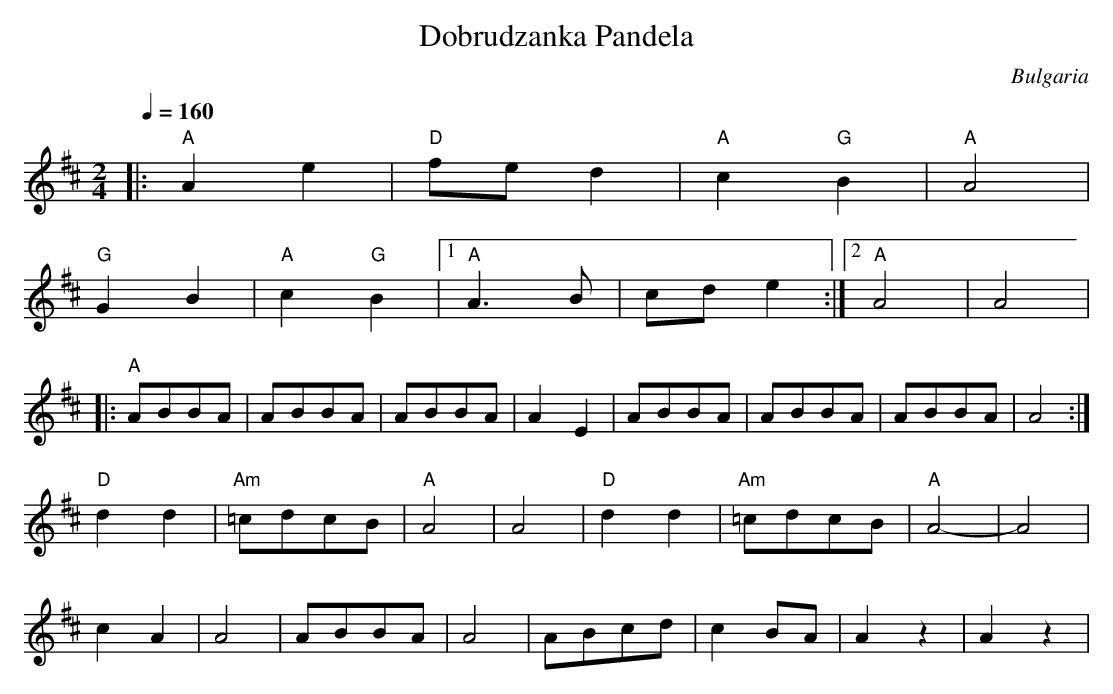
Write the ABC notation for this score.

X:1
T:Dobrudzanka Pandela
O:Bulgaria
L:1/8
M:2/4
Q:1/4=160
K:D
|:"A"A2 e2|"D"fe d2| "A"c2 "G"B2| "A"A4|
"G"G2 B2 |"A"c2 "G"B2|[1"A"A3 B|cd e2:|[2"A"A4 | A4|
|:"A"ABBA|ABBA|ABBA|A2 E2| ABBA|ABBA|ABBA|A4:|
"D"d2 d2|"Am"=cdcB|"A"A4|A4| "D"d2 d2|"Am"=cdcB|"A"A4-|A4|
c2 A2| A4| ABBA| A4| ABcd| c2 BA| A2 z2|A2 z2|
